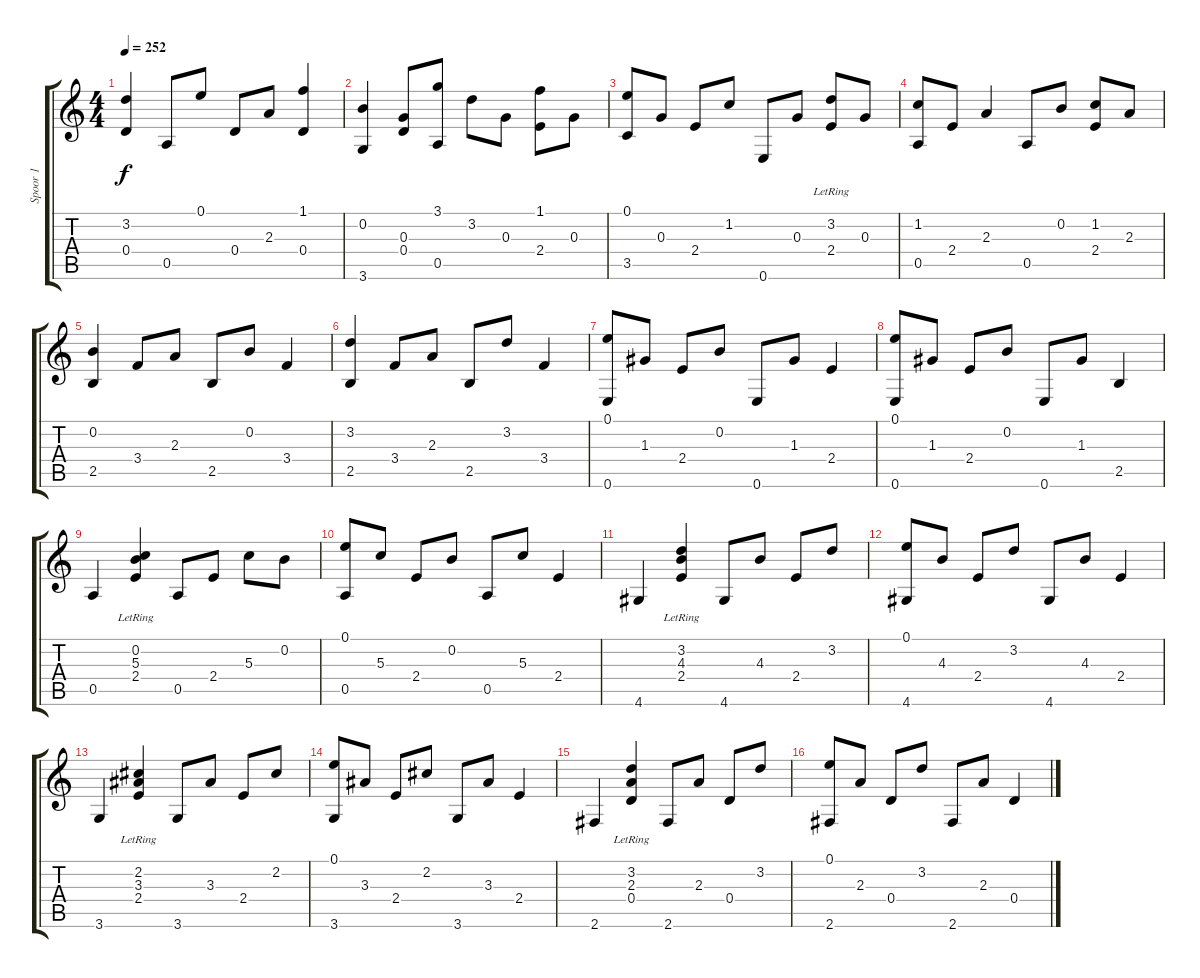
\track ("Spoor 1" "Spoor 1") {instrument acousticguitarnylon}
\staff {score tabs}
\tuning (E4 B3 G3 D3 A2 E2) {hide}
\ts (4 4)
\tempo 252
\clef g2
\ks c
(3.2 0.4).4{dy f} 0.5.8 0.1.8 0.4.8 2.3.8 (1.1 0.4).4 |
(0.2 3.6).4 (0.3 0.4).8 (3.1 0.5).8 3.2.8 0.3.8 (1.1 2.4).8 0.3.8 |
(0.1 3.5).8 0.3.8 2.4.8 1.2.8 0.6.8 0.3.8 (3.2 2.4{lr}).8 0.3.8 |
(1.2 0.5).8 2.4.8 2.3.4 0.5.8 0.2.8 (1.2 2.4).8 2.3.8 |
(0.2 2.5).4 3.4.8 2.3.8 2.5.8 0.2.8 3.4.4 |
(3.2 2.5).4 3.4.8 2.3.8 2.5.8 3.2.8 3.4.4 |
(0.1 0.6).8 1.3.8 2.4.8 0.2.8 0.6.8 1.3.8 2.4.4 |
(0.1 0.6).8 1.3.8 2.4.8 0.2.8 0.6.8 1.3.8 2.5.4 |
0.5.4 (0.2{lr} 5.3{lr} 2.4{lr}).4 0.5.8 2.4.8 5.3.8 0.2.8 |
(0.1 0.5).8 5.3.8 2.4.8 0.2.8 0.5.8 5.3.8 2.4.4 |
4.6.4 (3.2{lr} 4.3{lr} 2.4{lr}).4 4.6.8 4.3.8 2.4.8 3.2.8 |
(0.1 4.6).8 4.3.8 2.4.8 3.2.8 4.6.8 4.3.8 2.4.4 |
3.6.4 (2.2{lr} 3.3{lr} 2.4{lr}).4 3.6.8 3.3.8 2.4.8 2.2.8 |
(0.1 3.6).8 3.3.8 2.4.8 2.2.8 3.6.8 3.3.8 2.4.4 |
2.6.4 (3.2{lr} 2.3{lr} 0.4{lr}).4 2.6.8 2.3.8 0.4.8 3.2.8 |
(0.1 2.6).8 2.3.8 0.4.8 3.2.8 2.6.8 2.3.8 0.4.4
